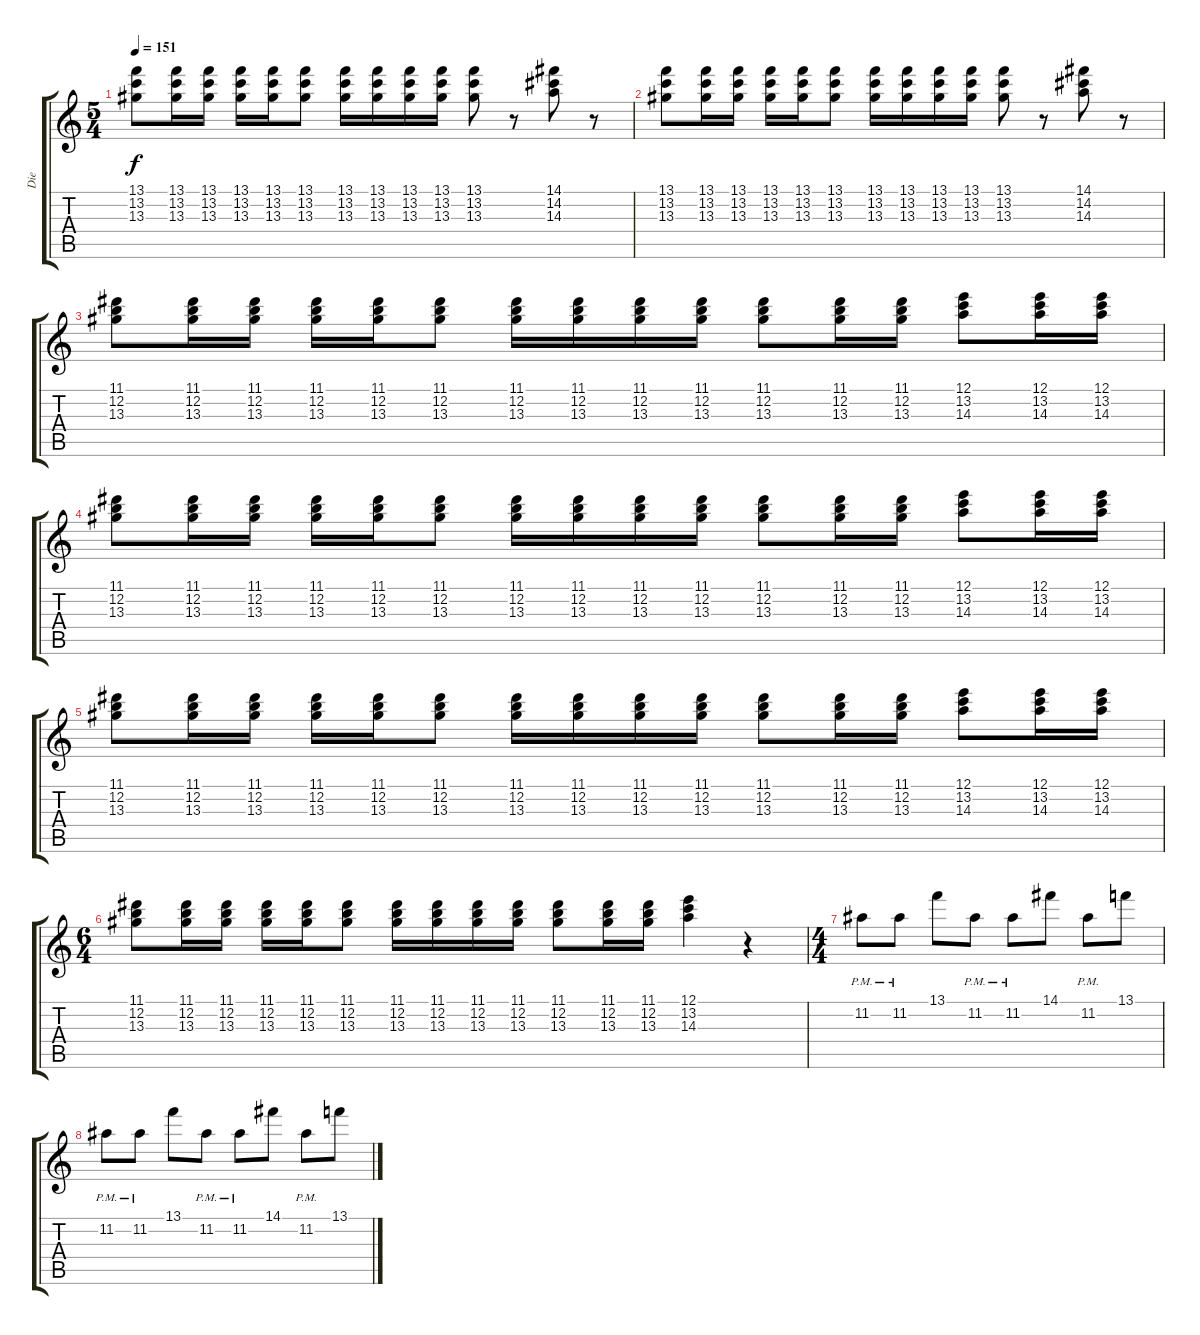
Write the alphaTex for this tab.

\track ("Die" "Die") {instrument electricguitarclean}
\staff {score tabs}
\tuning (E4 B3 G3 D3 A2 E2) {hide}
\ts (5 4)
\tempo 151
\clef g2
\ks c
(13.1 13.2 13.3).8{dy f} (13.1 13.2 13.3).16 (13.1 13.2 13.3).16 (13.1 13.2 13.3).16 (13.1 13.2 13.3).16 (13.1 13.2 13.3).8 (13.1 13.2 13.3).16 (13.1 13.2 13.3).16 (13.1 13.2 13.3).16 (13.1 13.2 13.3).16 (13.1 13.2 13.3).8 r.8 (14.1 14.2 14.3).8 r.8 |
(13.1 13.2 13.3).8 (13.1 13.2 13.3).16 (13.1 13.2 13.3).16 (13.1 13.2 13.3).16 (13.1 13.2 13.3).16 (13.1 13.2 13.3).8 (13.1 13.2 13.3).16 (13.1 13.2 13.3).16 (13.1 13.2 13.3).16 (13.1 13.2 13.3).16 (13.1 13.2 13.3).8 r.8 (14.1 14.2 14.3).8 r.8 |
(11.1 12.2 13.3).8 (11.1 12.2 13.3).16 (11.1 12.2 13.3).16 (11.1 12.2 13.3).16 (11.1 12.2 13.3).16 (11.1 12.2 13.3).8 (11.1 12.2 13.3).16 (11.1 12.2 13.3).16 (11.1 12.2 13.3).16 (11.1 12.2 13.3).16 (11.1 12.2 13.3).8 (11.1 12.2 13.3).16 (11.1 12.2 13.3).16 (12.1 13.2 14.3).8 (12.1 13.2 14.3).16 (12.1 13.2 14.3).16 |
(11.1 12.2 13.3).8 (11.1 12.2 13.3).16 (11.1 12.2 13.3).16 (11.1 12.2 13.3).16 (11.1 12.2 13.3).16 (11.1 12.2 13.3).8 (11.1 12.2 13.3).16 (11.1 12.2 13.3).16 (11.1 12.2 13.3).16 (11.1 12.2 13.3).16 (11.1 12.2 13.3).8 (11.1 12.2 13.3).16 (11.1 12.2 13.3).16 (12.1 13.2 14.3).8 (12.1 13.2 14.3).16 (12.1 13.2 14.3).16 |
(11.1 12.2 13.3).8 (11.1 12.2 13.3).16 (11.1 12.2 13.3).16 (11.1 12.2 13.3).16 (11.1 12.2 13.3).16 (11.1 12.2 13.3).8 (11.1 12.2 13.3).16 (11.1 12.2 13.3).16 (11.1 12.2 13.3).16 (11.1 12.2 13.3).16 (11.1 12.2 13.3).8 (11.1 12.2 13.3).16 (11.1 12.2 13.3).16 (12.1 13.2 14.3).8 (12.1 13.2 14.3).16 (12.1 13.2 14.3).16 |
\ts (6 4)
(11.1 12.2 13.3).8 (11.1 12.2 13.3).16 (11.1 12.2 13.3).16 (11.1 12.2 13.3).16 (11.1 12.2 13.3).16 (11.1 12.2 13.3).8 (11.1 12.2 13.3).16 (11.1 12.2 13.3).16 (11.1 12.2 13.3).16 (11.1 12.2 13.3).16 (11.1 12.2 13.3).8 (11.1 12.2 13.3).16 (11.1 12.2 13.3).16 (12.1 13.2 14.3).4 r.4 |
\ts (4 4)
11.2{pm}.8{instrument distortionguitar} 11.2{pm}.8 13.1.8 11.2{pm}.8 11.2{pm}.8 14.1.8 11.2{pm}.8 13.1.8 |
11.2{pm}.8 11.2{pm}.8 13.1.8 11.2{pm}.8 11.2{pm}.8 14.1.8 11.2{pm}.8 13.1.8
